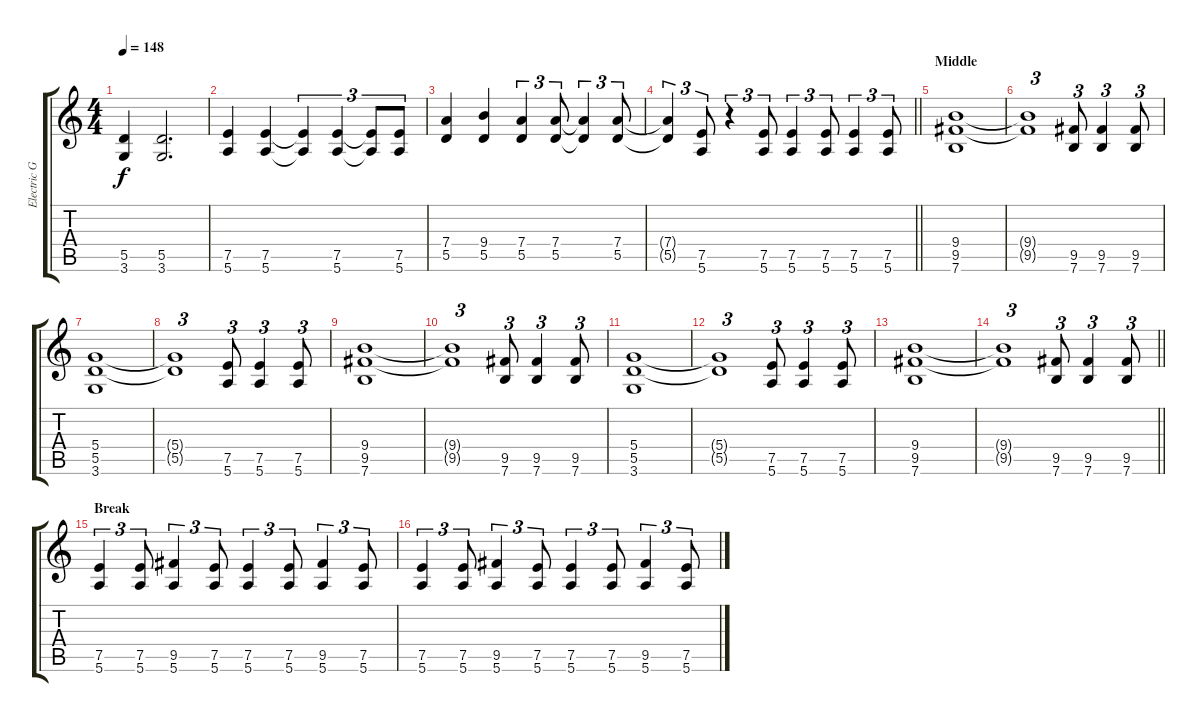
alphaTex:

\track ("Electric Guitar" "Electric G") {instrument overdrivenguitar}
\staff {score tabs}
\tuning (E4 B3 G3 D3 A2 E2) {hide}
\ts (4 4)
\tempo 148
\clef g2
\ks c
(5.5 3.6).4{dy f} (5.5 3.6).2{d} |
(7.5 5.6).4 (7.5 5.6).4 (7.5{t} 5.6{t}).4{tu (3 2)} (7.5 5.6).4{tu (3 2)} (7.5{t} 5.6{t}).8{tu (3 2)} (7.5 5.6).8{tu (3 2)} |
(7.4 5.5).4 (9.4 5.5).4 (7.4 5.5).4{tu (3 2)} (7.4 5.5).8{tu (3 2)} (7.4{t} 5.5{t}).4{tu (3 2)} (7.4 5.5).8{tu (3 2)} |
\barLineRight lightlight
(7.4{t} 5.5{t}).4{tu (3 2)} (7.5 5.6).8{tu (3 2)} r.4{tu (3 2)} (7.5 5.6).8{tu (3 2)} (7.5 5.6).4{tu (3 2)} (7.5 5.6).8{tu (3 2)} (7.5 5.6).4{tu (3 2)} (7.5 5.6).8{tu (3 2)} |
\section ("" "Middle")
(9.4 9.5 7.6).1 |
(9.4{t} 9.5{t}).1{tu (3 2)} (9.5 7.6).8{tu (3 2)} (9.5 7.6).4{tu (3 2)} (9.5 7.6).8{tu (3 2)} |
(5.4 5.5 3.6).1 |
(5.4{t} 5.5{t}).1{tu (3 2)} (7.5 5.6).8{tu (3 2)} (7.5 5.6).4{tu (3 2)} (7.5 5.6).8{tu (3 2)} |
(9.4 9.5 7.6).1 |
(9.4{t} 9.5{t}).1{tu (3 2)} (9.5 7.6).8{tu (3 2)} (9.5 7.6).4{tu (3 2)} (9.5 7.6).8{tu (3 2)} |
(5.4 5.5 3.6).1 |
(5.4{t} 5.5{t}).1{tu (3 2)} (7.5 5.6).8{tu (3 2)} (7.5 5.6).4{tu (3 2)} (7.5 5.6).8{tu (3 2)} |
(9.4 9.5 7.6).1 |
\barLineRight lightlight
(9.4{t} 9.5{t}).1{tu (3 2)} (9.5 7.6).8{tu (3 2)} (9.5 7.6).4{tu (3 2)} (9.5 7.6).8{tu (3 2)} |
\section ("" "Break")
(7.5 5.6).4{tu (3 2)} (7.5 5.6).8{tu (3 2)} (9.5 5.6).4{tu (3 2)} (7.5 5.6).8{tu (3 2)} (7.5 5.6).4{tu (3 2)} (7.5 5.6).8{tu (3 2)} (9.5 5.6).4{tu (3 2)} (7.5 5.6).8{tu (3 2)} |
(7.5 5.6).4{tu (3 2)} (7.5 5.6).8{tu (3 2)} (9.5 5.6).4{tu (3 2)} (7.5 5.6).8{tu (3 2)} (7.5 5.6).4{tu (3 2)} (7.5 5.6).8{tu (3 2)} (9.5 5.6).4{tu (3 2)} (7.5 5.6).8{tu (3 2)}
